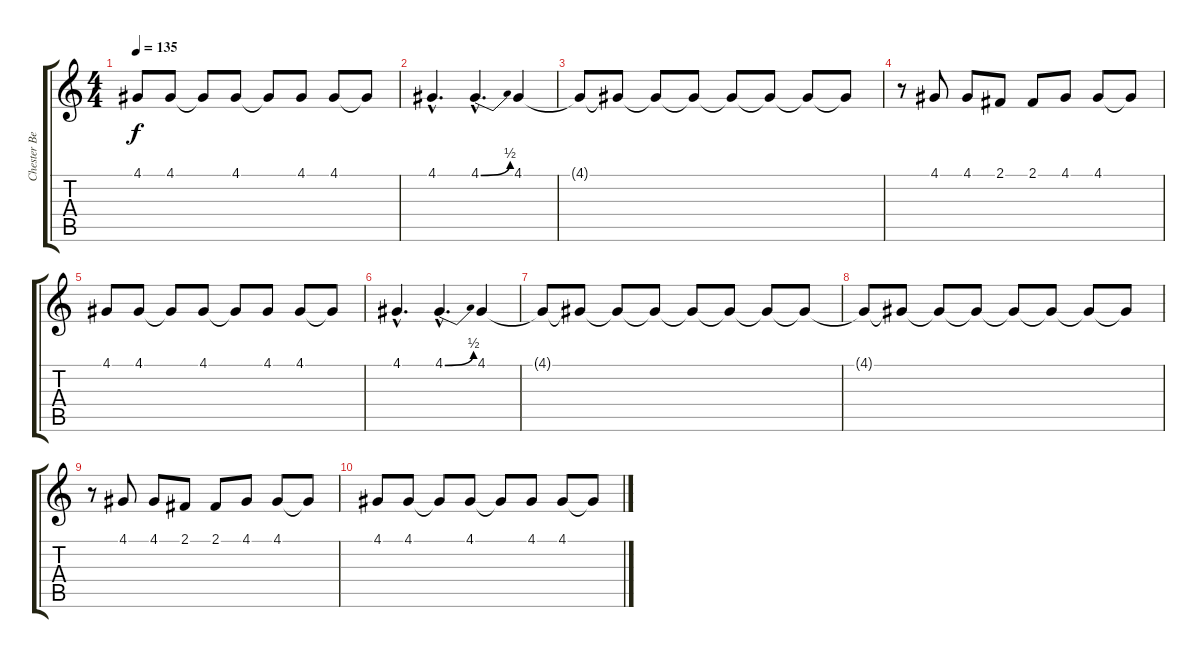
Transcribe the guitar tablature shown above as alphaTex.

\track ("Chester Bennington (Vocals)" "Chester Be") {instrument harmonica}
\staff {score tabs}
\tuning (E4 B3 G3 D3 A2 E2) {hide}
\ts (4 4)
\tempo 135
\clef g2
\ks c
4.1.8{dy f} 4.1.8 4.1{t}.8 4.1.8 4.1{t}.8 4.1.8 4.1.8 4.1{t}.8 |
4.1{hac}.4{d} 4.1{be (bend 0 0 60 2) hac}.4{d} 4.1.4 |
4.1{t}.8 4.1{t}.8 4.1{t}.8 4.1{t}.8 4.1{t}.8 4.1{t}.8 4.1{t}.8 4.1{t}.8 |
r.8 4.1.8 4.1.8 2.1.8 2.1.8 4.1.8 4.1.8 4.1{t}.8 |
4.1.8 4.1.8 4.1{t}.8 4.1.8 4.1{t}.8 4.1.8 4.1.8 4.1{t}.8 |
4.1{hac}.4{d} 4.1{be (bend 0 0 60 2) hac}.4{d} 4.1.4 |
4.1{t}.8 4.1{t}.8 4.1{t}.8 4.1{t}.8 4.1{t}.8 4.1{t}.8 4.1{t}.8 4.1{t}.8 |
4.1{t}.8 4.1{t}.8 4.1{t}.8 4.1{t}.8 4.1{t}.8 4.1{t}.8 4.1{t}.8 4.1{t}.8 |
r.8 4.1.8 4.1.8 2.1.8 2.1.8 4.1.8 4.1.8 4.1{t}.8 |
4.1.8 4.1.8 4.1{t}.8 4.1.8 4.1{t}.8 4.1.8 4.1.8 4.1{t}.8
